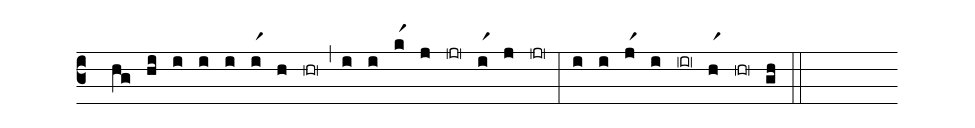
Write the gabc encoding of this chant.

%%
(c3)
( hg) (hi) (i) (i) (i) (ir1) (h) (hr0) (,)
(i) (i) (kr1) (j) (jr0) (ir1) (j) (jr0) (:)
(i) (i) (jr1) (i) (ir0) (hr1) (hr0) (gh) (::)
